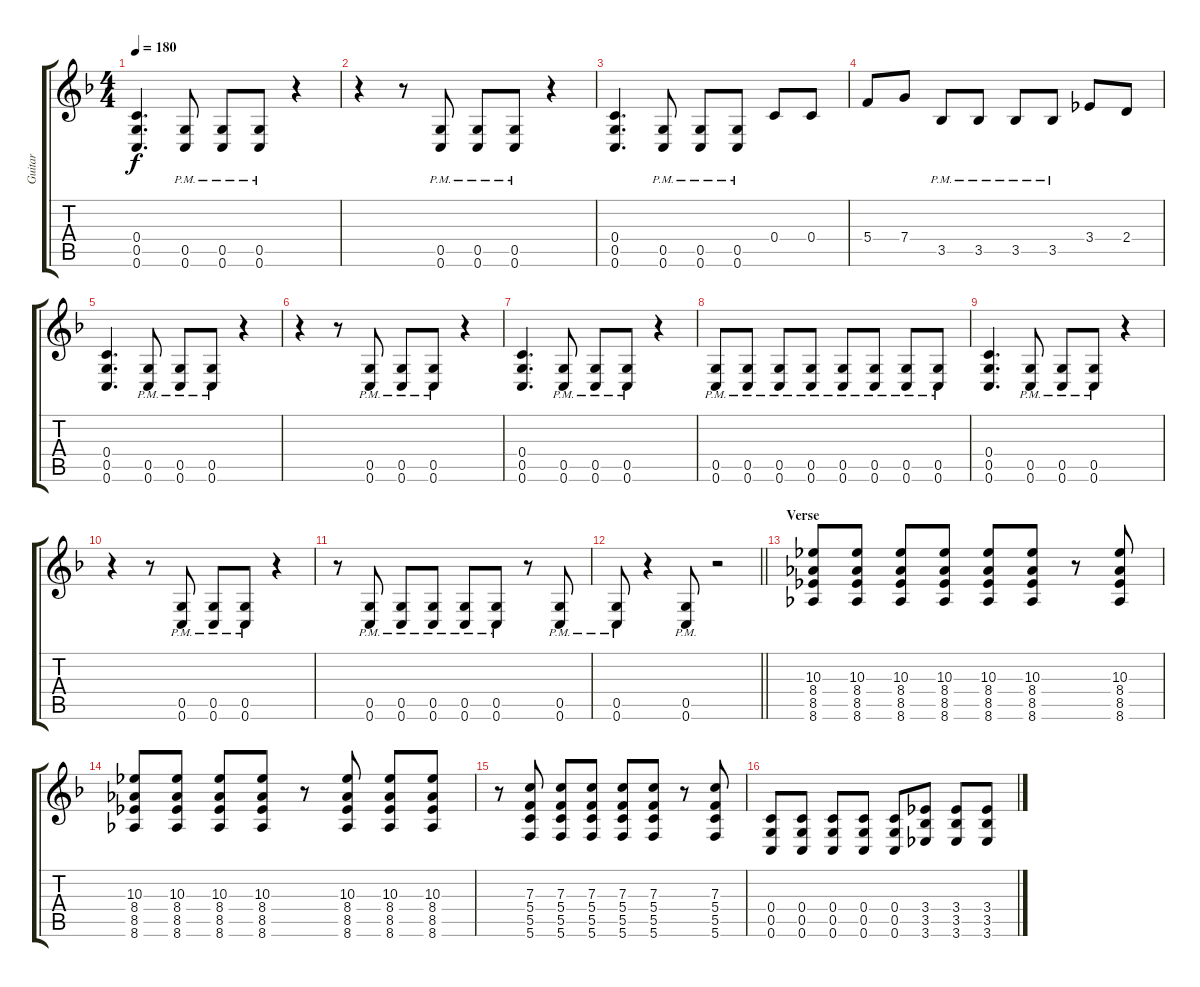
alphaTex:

\track ("Guitar" "Guitar") {instrument distortionguitar}
\staff {score tabs}
\tuning (D4 A3 F3 C3 G2 C2) {hide}
\ts (4 4)
\tempo 180
\clef g2
\ks f
(0.4 0.5 0.6).4{d dy f} (0.5{pm} 0.6{pm}).8 (0.5{pm} 0.6{pm}).8 (0.5{pm} 0.6{pm}).8 r.4 |
r.4 r.8 (0.5{pm} 0.6{pm}).8 (0.5{pm} 0.6{pm}).8 (0.5{pm} 0.6{pm}).8 r.4 |
(0.4 0.5 0.6).4{d} (0.5{pm} 0.6{pm}).8 (0.5{pm} 0.6{pm}).8 (0.5{pm} 0.6{pm}).8 0.4.8 0.4.8 |
5.4.8 7.4.8 3.5{pm}.8 3.5{pm}.8 3.5{pm}.8 3.5{pm}.8 3.4.8 2.4.8 |
(0.4 0.5 0.6).4{d} (0.5{pm} 0.6{pm}).8 (0.5{pm} 0.6{pm}).8 (0.5{pm} 0.6{pm}).8 r.4 |
r.4 r.8 (0.5{pm} 0.6{pm}).8 (0.5{pm} 0.6{pm}).8 (0.5{pm} 0.6{pm}).8 r.4 |
(0.4 0.5 0.6).4{d} (0.5{pm} 0.6{pm}).8 (0.5{pm} 0.6{pm}).8 (0.5{pm} 0.6{pm}).8 r.4 |
(0.5{pm} 0.6{pm}).8 (0.5{pm} 0.6{pm}).8 (0.5{pm} 0.6{pm}).8 (0.5{pm} 0.6{pm}).8 (0.5{pm} 0.6{pm}).8 (0.5{pm} 0.6{pm}).8 (0.5{pm} 0.6{pm}).8 (0.5{pm} 0.6{pm}).8 |
(0.4 0.5 0.6).4{d} (0.5{pm} 0.6{pm}).8 (0.5{pm} 0.6{pm}).8 (0.5{pm} 0.6{pm}).8 r.4 |
r.4 r.8 (0.5{pm} 0.6{pm}).8 (0.5{pm} 0.6{pm}).8 (0.5{pm} 0.6{pm}).8 r.4 |
r.8 (0.5{pm} 0.6{pm}).8 (0.5{pm} 0.6{pm}).8 (0.5{pm} 0.6{pm}).8 (0.5{pm} 0.6{pm}).8 (0.5{pm} 0.6{pm}).8 r.8 (0.5{pm} 0.6{pm}).8 |
\barLineRight lightlight
(0.5{pm} 0.6{pm}).8 r.4 (0.5{pm} 0.6{pm}).8 r.2 |
\section ("" "Verse")
(10.3 8.4 8.5 8.6).8 (10.3 8.4 8.5 8.6).8 (10.3 8.4 8.5 8.6).8 (10.3 8.4 8.5 8.6).8 (10.3 8.4 8.5 8.6).8 (10.3 8.4 8.5 8.6).8 r.8 (10.3 8.4 8.5 8.6).8 |
(10.3 8.4 8.5 8.6).8 (10.3 8.4 8.5 8.6).8 (10.3 8.4 8.5 8.6).8 (10.3 8.4 8.5 8.6).8 r.8 (10.3 8.4 8.5 8.6).8 (10.3 8.4 8.5 8.6).8 (10.3 8.4 8.5 8.6).8 |
r.8 (7.3 5.4 5.5 5.6).8 (7.3 5.4 5.5 5.6).8 (7.3 5.4 5.5 5.6).8 (7.3 5.4 5.5 5.6).8 (7.3 5.4 5.5 5.6).8 r.8 (7.3 5.4 5.5 5.6).8 |
(0.4 0.5 0.6).8 (0.4 0.5 0.6).8 (0.4 0.5 0.6).8 (0.4 0.5 0.6).8 (0.4 0.5 0.6).8 (3.4 3.5 3.6).8 (3.4 3.5 3.6).8 (3.4 3.5 3.6).8
